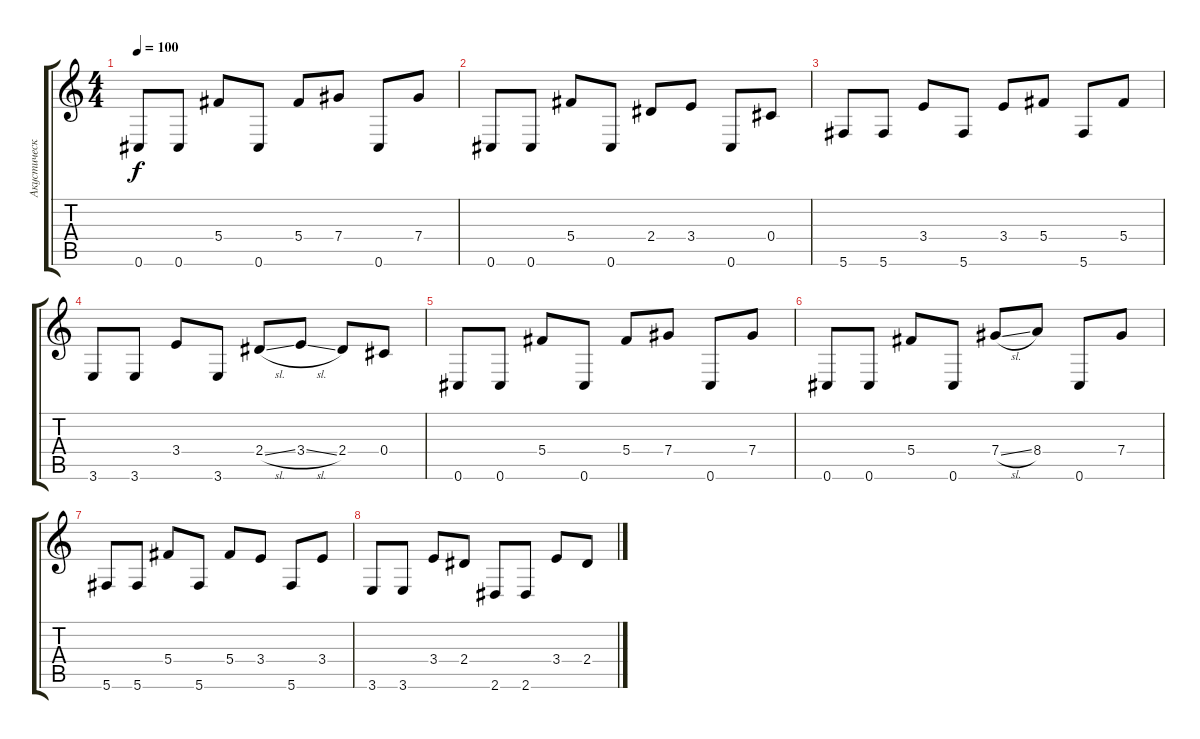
\track ("Акустическое вступление" "Акустическ") {instrument acousticguitarsteel}
\staff {score tabs}
\tuning (Gb4 Db4 Ab3 Db3 Ab2 Db2) {hide}
\ts (4 4)
\tempo 100
\clef g2
\ks c
0.6.8{dy f} 0.6.8 5.4.8 0.6.8 5.4.8 7.4.8 0.6.8 7.4.8 |
0.6.8 0.6.8 5.4.8 0.6.8 2.4.8 3.4.8 0.6.8 0.4.8 |
5.6.8 5.6.8 3.4.8 5.6.8 3.4.8 5.4.8 5.6.8 5.4.8 |
3.6.8 3.6.8 3.4.8 3.6.8 2.4{sl}.8 3.4{sl}.8 2.4.8 0.4.8 |
0.6.8 0.6.8 5.4.8 0.6.8 5.4.8 7.4.8 0.6.8 7.4.8 |
0.6.8 0.6.8 5.4.8 0.6.8 7.4{sl}.8 8.4.8 0.6.8 7.4.8 |
5.6.8 5.6.8 5.4.8 5.6.8 5.4.8 3.4.8 5.6.8 3.4.8 |
3.6.8 3.6.8 3.4.8 2.4.8 2.6.8 2.6.8 3.4.8 2.4.8
